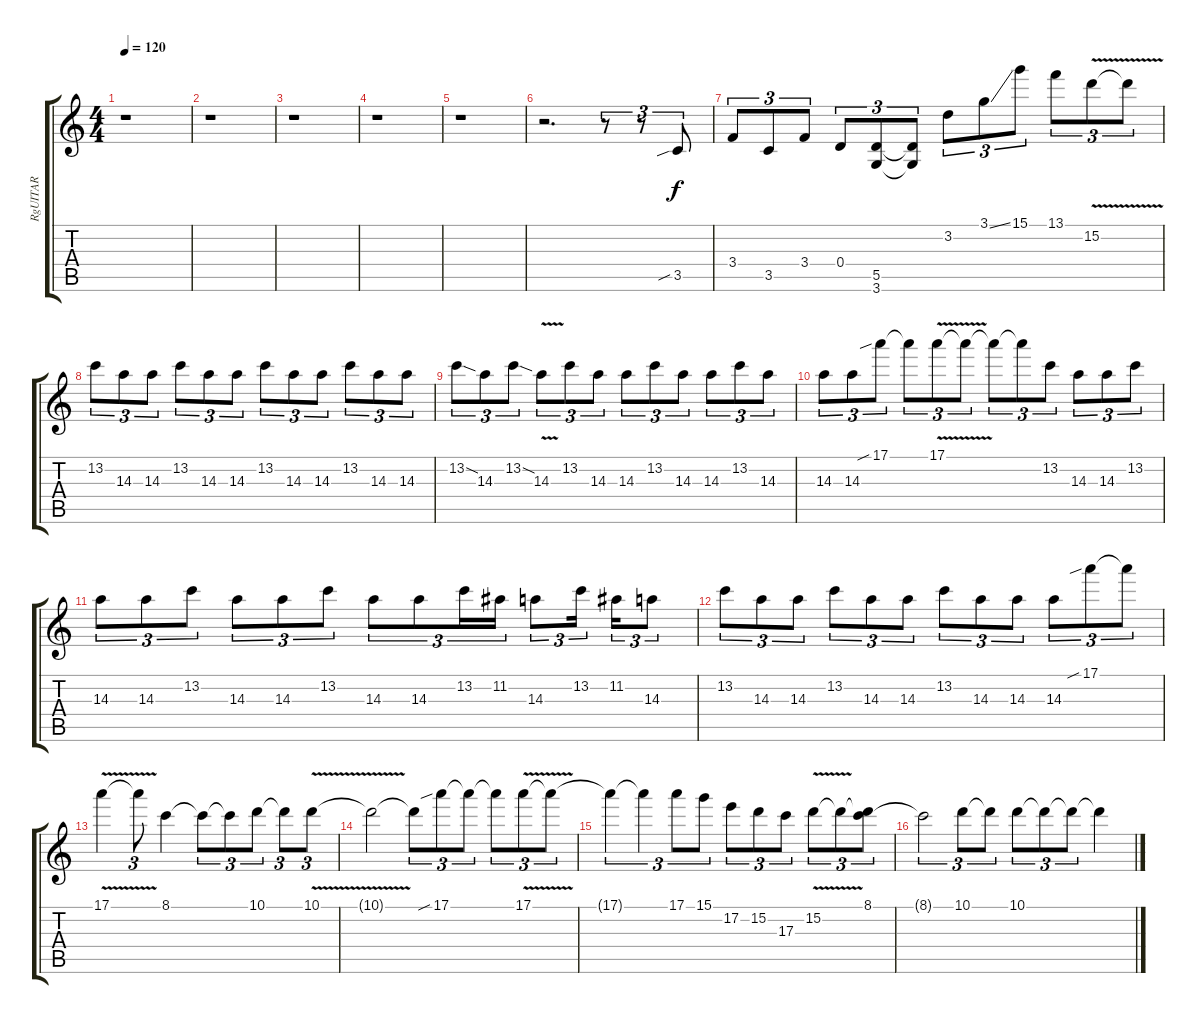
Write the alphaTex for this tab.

\track ("RgUITAR" "RgUITAR") {instrument overdrivenguitar}
\staff {score tabs}
\tuning (E4 B3 G3 D3 A2 E2) {hide}
\ts (4 4)
\tempo 120
\clef g2
\ks c
r.1{txt "" dy f instrument overdrivenguitar} |
r.1 |
r.1 |
r.1 |
r.1 |
r.2{d} r.8{tu (3 2)} r.8{tu (3 2)} 3.5{sib}.8{tu (3 2)} |
3.4.8{tu (3 2)} 3.5.8{tu (3 2)} 3.4.8{tu (3 2)} 0.4.8{tu (3 2)} (5.5 3.6).8{tu (3 2)} (5.5{t} 3.6{t}).8{tu (3 2)} 3.2.8{tu (3 2)} 3.1{ss}.8{tu (3 2)} 15.1.8{tu (3 2)} 13.1.8{tu (3 2)} 15.2{v}.8{tu (3 2)} 15.2{t}.8{tu (3 2)} |
13.2.8{tu (3 2)} 14.3.8{tu (3 2)} 14.3.8{tu (3 2)} 13.2.8{tu (3 2)} 14.3.8{tu (3 2)} 14.3.8{tu (3 2)} 13.2.8{tu (3 2)} 14.3.8{tu (3 2)} 14.3.8{tu (3 2)} 13.2.8{tu (3 2)} 14.3.8{tu (3 2)} 14.3.8{tu (3 2)} |
13.2{sod}.8{tu (3 2)} 14.3.8{tu (3 2)} 13.2{sod}.8{tu (3 2)} 14.3{v}.8{tu (3 2)} 13.2.8{tu (3 2)} 14.3.8{tu (3 2)} 14.3.8{tu (3 2)} 13.2.8{tu (3 2)} 14.3.8{tu (3 2)} 14.3.8{tu (3 2)} 13.2.8{tu (3 2)} 14.3.8{tu (3 2)} |
14.3.8{tu (3 2)} 14.3.8{tu (3 2)} 17.1{sib}.8{tu (3 2)} 17.1{t}.8{tu (3 2)} 17.1{v}.8{tu (3 2)} 17.1{t}.8{tu (3 2)} 17.1{t}.8{tu (3 2)} 17.1{t}.8{tu (3 2)} 13.2.8{tu (3 2)} 14.3.8{tu (3 2)} 14.3.8{tu (3 2)} 13.2.8{tu (3 2)} |
14.3.8{tu (3 2)} 14.3.8{tu (3 2)} 13.2.8{tu (3 2)} 14.3.8{tu (3 2)} 14.3.8{tu (3 2)} 13.2.8{tu (3 2)} 14.3.8{tu (3 2)} 14.3.8{tu (3 2)} 13.2.16{tu (3 2)} 11.2.16{tu (3 2)} 14.3.8{tu (3 2)} 13.2.16{tu (3 2)} 11.2.16{tu (3 2)} 14.3.8{tu (3 2)} |
13.2.8{tu (3 2)} 14.3.8{tu (3 2)} 14.3.8{tu (3 2)} 13.2.8{tu (3 2)} 14.3.8{tu (3 2)} 14.3.8{tu (3 2)} 13.2.8{tu (3 2)} 14.3.8{tu (3 2)} 14.3.8{tu (3 2)} 14.3.8{tu (3 2)} 17.1{sib}.8{tu (3 2)} 17.1{t}.8{tu (3 2)} |
17.1{v}.4 17.1{t}.8{tu (3 2)} 8.1.4 8.1{t}.8{tu (3 2)} 8.1{t}.8{tu (3 2)} 10.1.8{tu (3 2)} 10.1{t}.8{tu (3 2)} 10.1{v}.8{tu (3 2)} |
10.1{t}.2 10.1{t}.8{tu (3 2)} 17.1{sib}.8{tu (3 2)} 17.1{t}.8{tu (3 2)} 17.1{t}.8{tu (3 2)} 17.1{v}.8{tu (3 2)} 17.1{t}.8{tu (3 2)} |
17.1{t}.4{tu (3 2)} 17.1{t}.4{tu (3 2)} 17.1.8{tu (3 2)} 15.1.8{tu (3 2)} 17.2.8{tu (3 2)} 15.2.8{tu (3 2)} 17.3.8{tu (3 2)} 15.2{v}.8{tu (3 2)} 15.2{t}.8{tu (3 2)} (8.1 15.2{t}).8{tu (3 2)} |
8.1{t}.2{tu (3 2)} 10.1.8{tu (3 2)} 10.1{t}.8{tu (3 2)} 10.1.8{tu (3 2)} 10.1{t}.8{tu (3 2)} 10.1{t}.8{tu (3 2)} 10.1{t}.4
